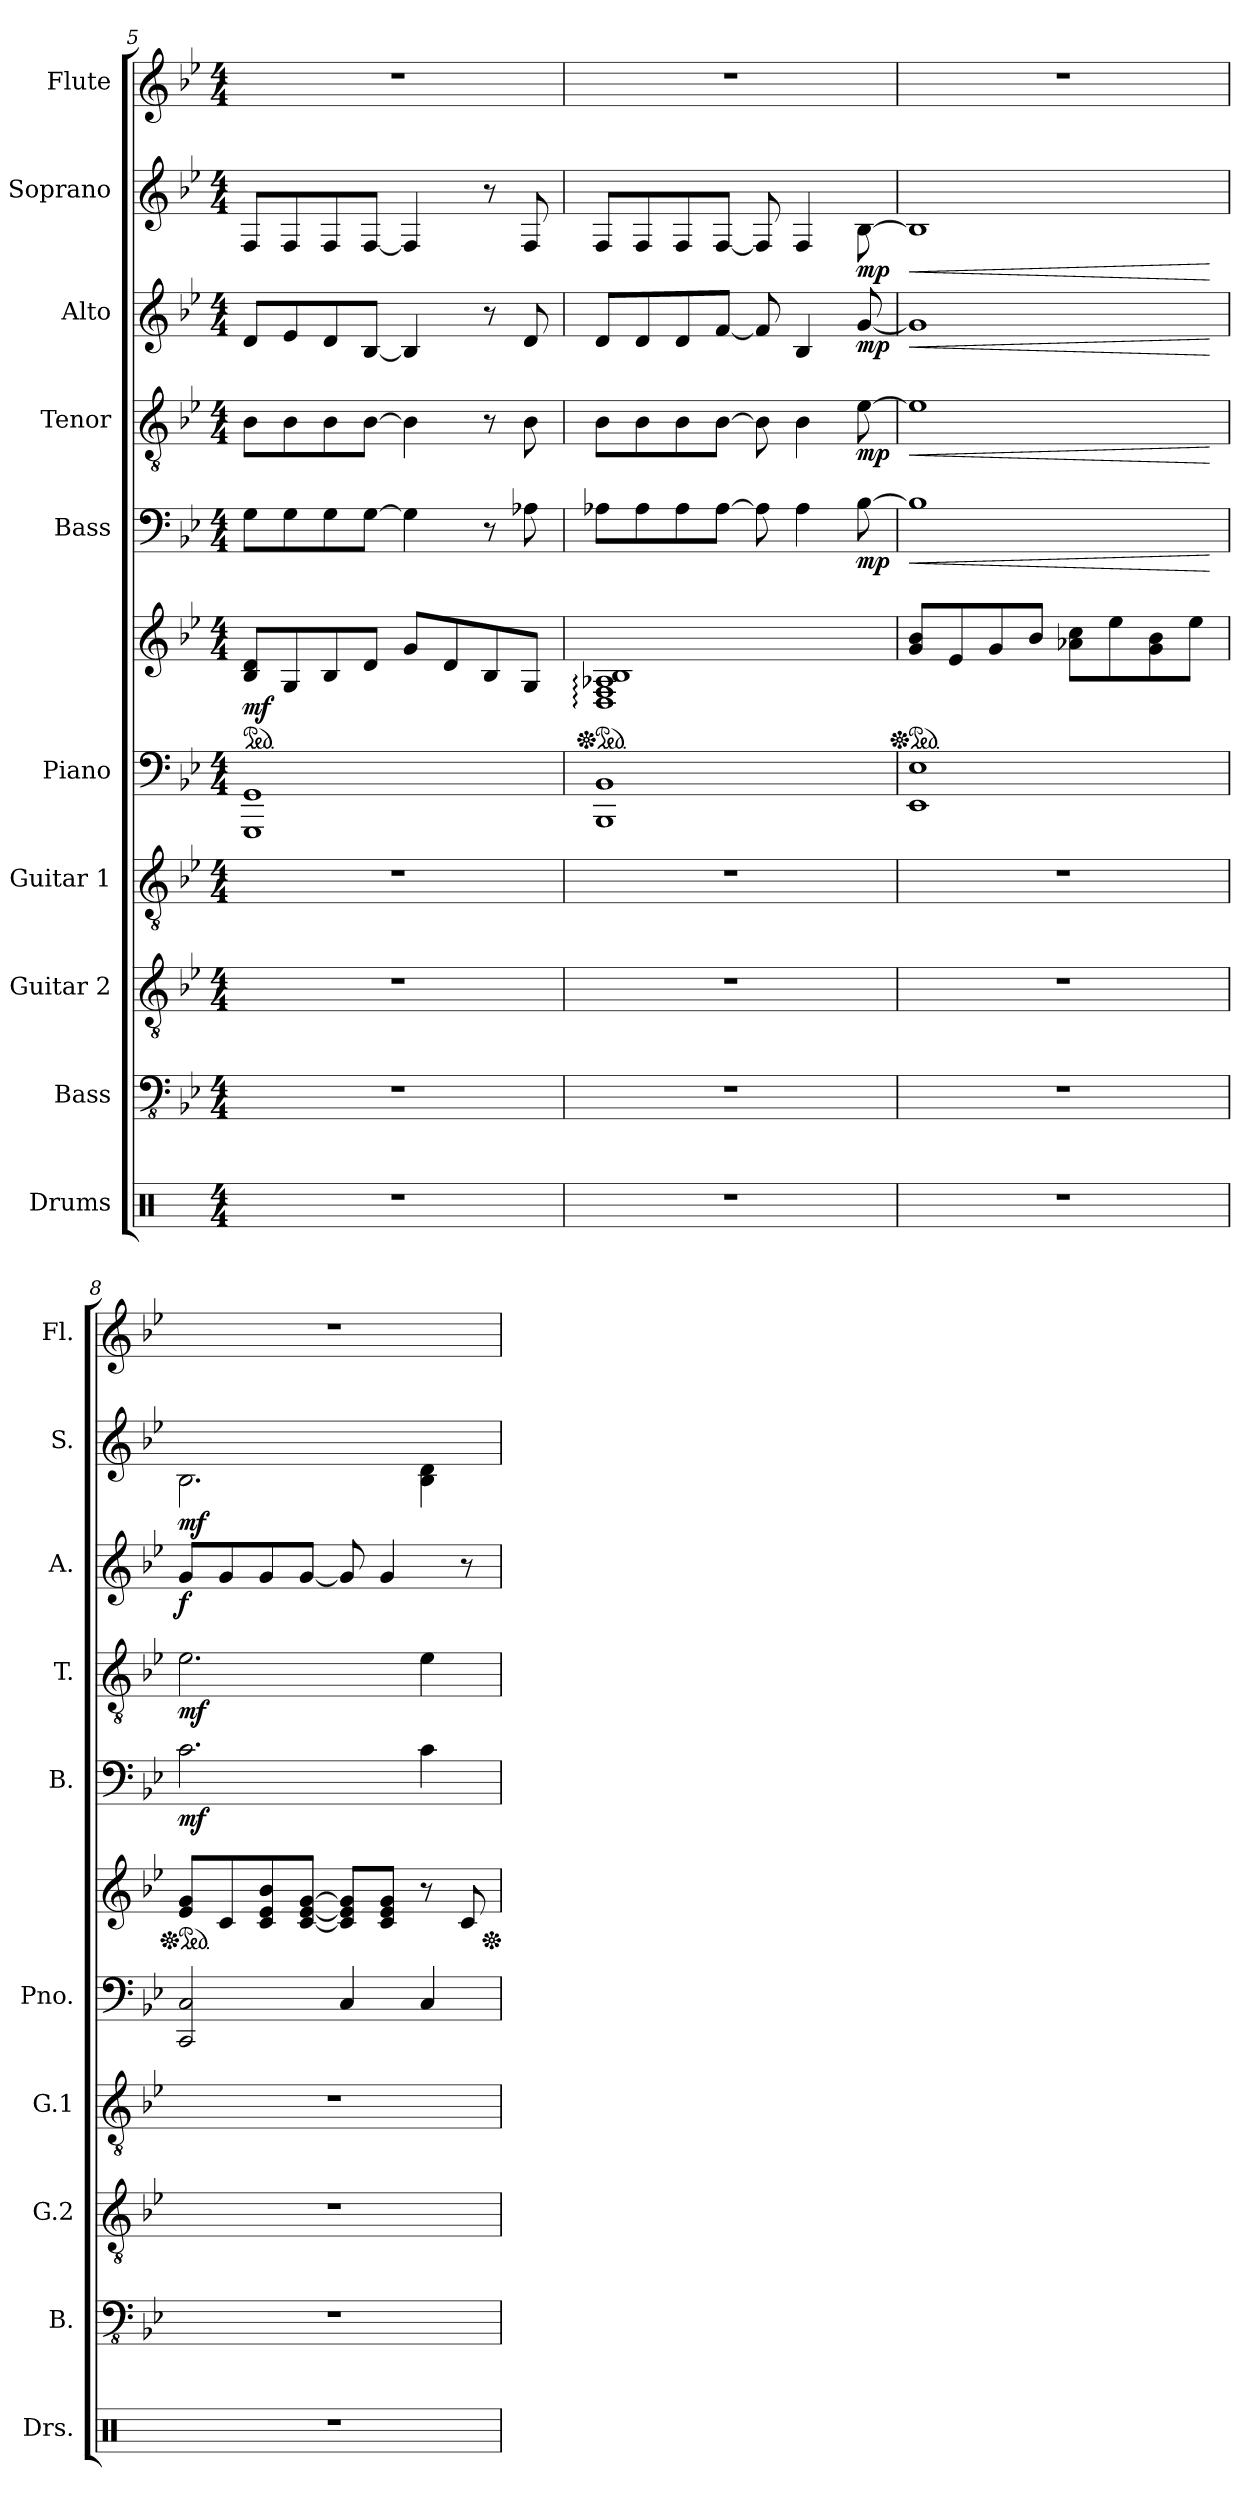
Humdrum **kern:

**kern	**kern	**kern	**kern	**kern	**kern	**dynam	**kern	**dynam	**kern	**dynam	**kern	**dynam	**kern	**dynam	**kern
*part10	*part9	*part8	*part7	*part6	*part6	*part6	*part5	*part5	*part4	*part4	*part3	*part3	*part2	*part2	*part1
*staff11	*staff10	*staff9	*staff8	*staff7	*staff6	*staff6/7	*staff5	*staff5	*staff4	*staff4	*staff3	*staff3	*staff2	*staff2	*staff1
*I"Drums	*I"Bass	*I"Guitar 2	*I"Guitar 1	*I"Piano	*	*	*I"Bass	*	*I"Tenor	*	*I"Alto	*	*I"Soprano	*	*I"Flute
*I'Drs.	*I'B.	*I'G.2	*I'G.1	*I'Pno.	*	*	*I'B.	*	*I'T.	*	*I'A.	*	*I'S.	*	*I'Fl.
!!LO:PB:g=z
*clefX	*clefFv4	*clefGv2	*clefGv2	*clefF4	*clefG2	*	*clefF4	*	*clefGv2	*	*clefG2	*	*clefG2	*	*clefG2
*	*	*	*	*	*	*	*	*	*	*	*	*	*ITrd-7c-12	*	*
*k[]	*k[b-e-]	*k[b-e-]	*k[b-e-]	*k[b-e-]	*k[b-e-]	*	*k[b-e-]	*	*k[b-e-]	*	*k[b-e-]	*	*k[b-e-]	*	*k[b-e-]
*M4/4	*M4/4	*M4/4	*M4/4	*M4/4	*M4/4	*	*M4/4	*	*M4/4	*	*M4/4	*	*M4/4	*	*M4/4
*	*	*	*	*	*ped	*	*	*	*	*	*	*	*	*	*
=5	=5	=5	=5	=5	=5	=5	=5	=5	=5	=5	=5	=5	=5	=5	=5
!	!	!	!	!	!	!LO:DY:b	!	!	!	!	!	!	!	!	!
1r	1r	1r	1r	1GGG 1GG	8B-/ 8d/L	mf	8G\L	.	8B-\L	.	8d/L	.	8f/L	.	1r
.	.	.	.	.	8G/	.	8G\	.	8B-\	.	8e-/	.	8f/	.	.
.	.	.	.	.	8B-/	.	8G\	.	8B-\	.	8d/	.	8f/	.	.
.	.	.	.	.	8d/J	.	[8G\J	.	[8B-\J	.	[8B-/J	.	[8f/J	.	.
.	.	.	.	.	8g/L	.	4G\]	.	4B-\]	.	4B-/]	.	4f/]	.	.
.	.	.	.	.	8d/	.	.	.	.	.	.	.	.	.	.
.	.	.	.	.	8B-/	.	8r	.	8r	.	8r	.	8r	.	.
.	.	.	.	.	8G/J	.	8A-X\	.	8B-\	.	8d/	.	8f/	.	.
=6	=6	=6	=6	=6	=6	=6	=6	=6	=6	=6	=6	=6	=6	=6	=6
*	*	*	*	*	*Xped	*	*	*	*	*	*	*	*	*	*
*	*	*	*	*	*ped	*	*	*	*	*	*	*	*	*	*
1r	1r	1r	1r	1BBB- 1BB-	1D: 1F: 1A-X: 1B-:	.	8A-X\L	.	8B-\L	.	8d/L	.	8f/L	.	1r
.	.	.	.	.	.	.	8A-\	.	8B-\	.	8d/	.	8f/	.	.
.	.	.	.	.	.	.	8A-\	.	8B-\	.	8d/	.	8f/	.	.
.	.	.	.	.	.	.	[8A-\J	.	[8B-\J	.	[8f/J	.	[8f/J	.	.
.	.	.	.	.	.	.	8A-\]	.	8B-\]	.	8f/]	.	8f/]	.	.
.	.	.	.	.	.	.	4A-\	.	4B-\	.	4B-/	.	4f/	.	.
!	!	!	!	!	!	!	!	!LO:DY:b	!	!LO:DY:b	!	!LO:DY:b	!	!LO:DY:b	!
.	.	.	.	.	.	.	[8B-\	mp	[8e-\	mp	[8g/	mp	[8b-\	mp	.
=7	=7	=7	=7	=7	=7	=7	=7	=7	=7	=7	=7	=7	=7	=7	=7
*	*	*	*	*	*Xped	*	*	*	*	*	*	*	*	*	*
*	*	*	*	*	*ped	*	*	*	*	*	*	*	*	*	*
!	!	!	!	!	!	!	!	!LO:HP:b	!	!LO:HP:b	!	!LO:HP:b	!	!LO:HP:b	!
1r	1r	1r	1r	1EE- 1E-	8g/ 8b-/L	.	1B-]	<	1e-]	<	1g]	<	1b-]	<	1r
.	.	.	.	.	8e-/	.	.	.	.	.	.	.	.	.	.
.	.	.	.	.	8g/	.	.	.	.	.	.	.	.	.	.
.	.	.	.	.	8b-/J	.	.	.	.	.	.	.	.	.	.
.	.	.	.	.	8a-X\ 8cc\L	.	.	.	.	.	.	.	.	.	.
.	.	.	.	.	8ee-\	.	.	.	.	.	.	.	.	.	.
.	.	.	.	.	8g\ 8b-\	.	.	.	.	.	.	.	.	.	.
.	.	.	.	.	8ee-\J	.	.	.	.	.	.	.	.	.	.
.	.	.	.	.	.	.	.	[	.	[	.	[	.	[	.
=8	=8	=8	=8	=8	=8	=8	=8	=8	=8	=8	=8	=8	=8	=8	=8
*	*	*	*	*	*Xped	*	*	*	*	*	*	*	*	*	*
*	*	*	*	*	*ped	*	*	*	*	*	*	*	*	*	*
!	!	!	!	!	!	!	!	!LO:DY:b	!	!LO:DY:b	!	!LO:DY:b	!	!LO:DY:b	!
1r	1r	1r	1r	2CC/ 2C/	8e-/ 8g/L	.	2.c\	mf	2.e-\	mf	8g/L	f	2.b-\	mf	1r
.	.	.	.	.	8c/	.	.	.	.	.	8g/	.	.	.	.
.	.	.	.	.	8c/ 8e-/ 8b-/	.	.	.	.	.	8g/	.	.	.	.
.	.	.	.	.	[8c/ [8e-/ [8g/J	.	.	.	.	.	[8g/J	.	.	.	.
.	.	.	.	4C/	8c/] 8e-/] 8g/]L	.	.	.	.	.	8g/]	.	.	.	.
.	.	.	.	.	8c/ 8e-/ 8g/J	.	.	.	.	.	4g/	.	.	.	.
.	.	.	.	4C/	8r	.	4c\	.	4e-\	.	.	.	4b-\ 4dd\	.	.
.	.	.	.	.	8c/	.	.	.	.	.	8r	.	.	.	.
*	*	*	*	*	*Xped	*	*	*	*	*	*	*	*	*	*
=	=	=	=	=	=	=	=	=	=	=	=	=	=	=	=
*-	*-	*-	*-	*-	*-	*-	*-	*-	*-	*-	*-	*-	*-	*-	*-
